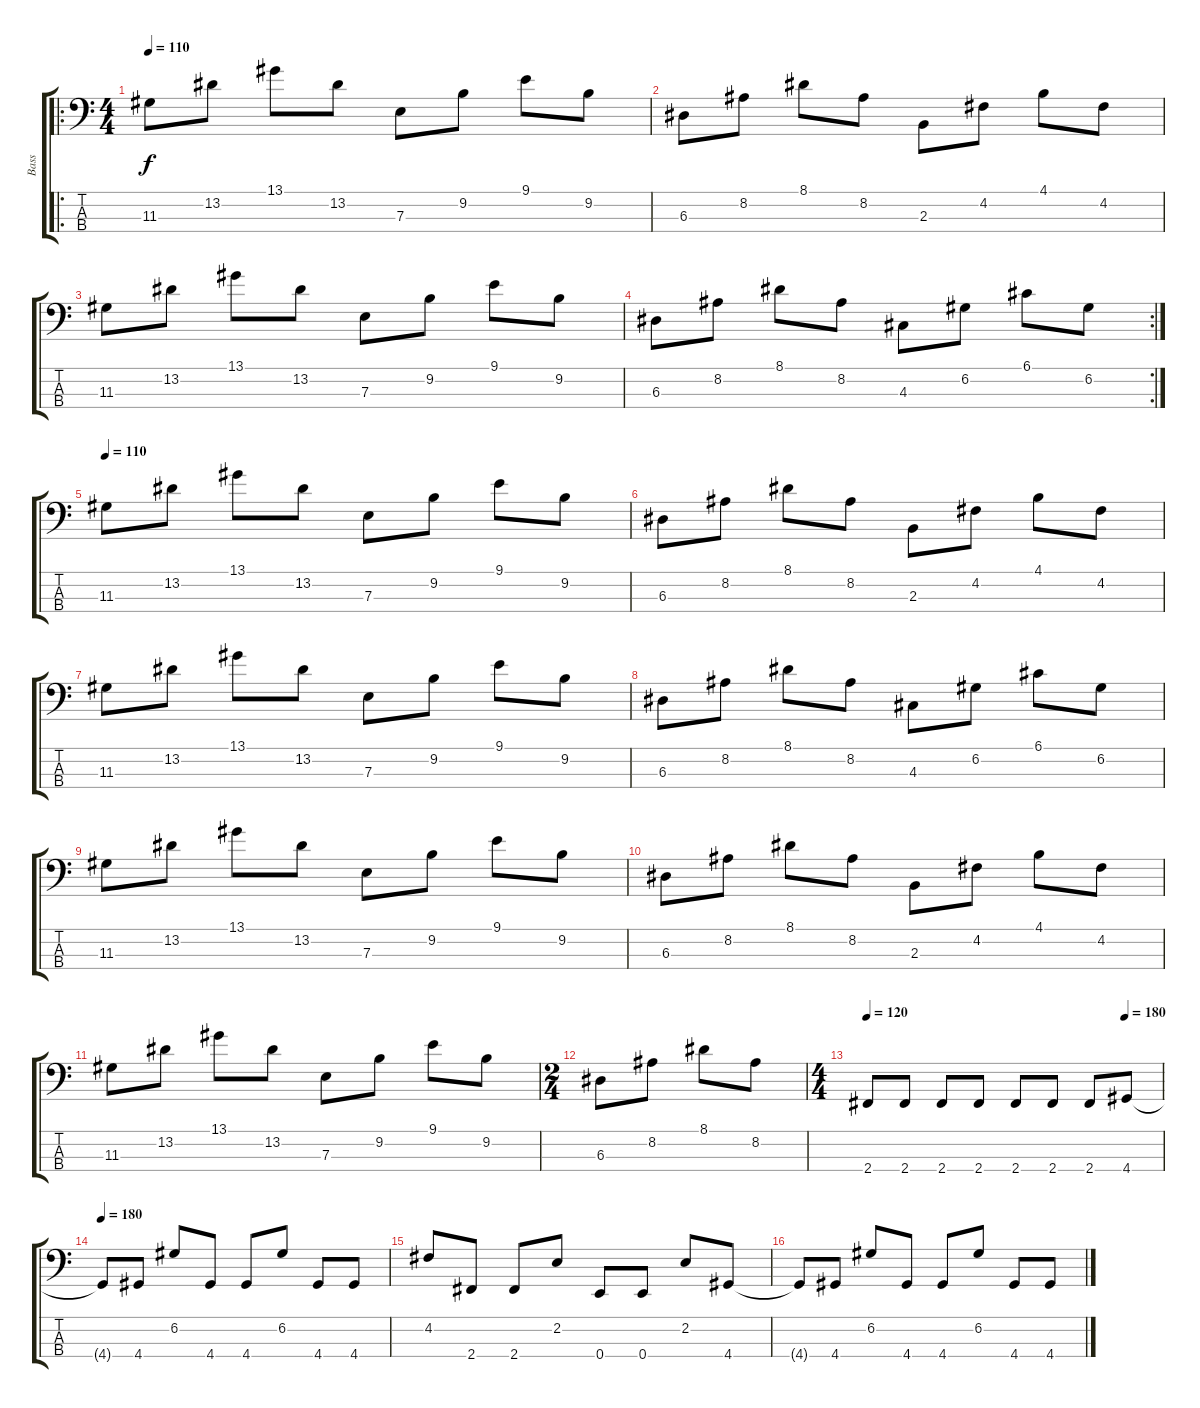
\track ("Bass" "Bass") {instrument electricbassfinger}
\staff {score tabs}
\tuning (G2 D2 A1 E1) {hide}
\ro
\ts (4 4)
\tempo 110
\clef f4
\ks c
11.3.8{dy f} 13.2.8 13.1.8 13.2.8 7.3.8 9.2.8 9.1.8 9.2.8 |
6.3.8 8.2.8 8.1.8 8.2.8 2.3.8 4.2.8 4.1.8 4.2.8 |
11.3.8 13.2.8 13.1.8 13.2.8 7.3.8 9.2.8 9.1.8 9.2.8 |
\rc 2
6.3.8 8.2.8 8.1.8 8.2.8 4.3.8 6.2.8 6.1.8 6.2.8 |
\tempo 110
11.3.8 13.2.8 13.1.8 13.2.8 7.3.8 9.2.8 9.1.8 9.2.8 |
6.3.8 8.2.8 8.1.8 8.2.8 2.3.8 4.2.8 4.1.8 4.2.8 |
11.3.8 13.2.8 13.1.8 13.2.8 7.3.8 9.2.8 9.1.8 9.2.8 |
6.3.8 8.2.8 8.1.8 8.2.8 4.3.8 6.2.8 6.1.8 6.2.8 |
11.3.8 13.2.8 13.1.8 13.2.8 7.3.8 9.2.8 9.1.8 9.2.8 |
6.3.8 8.2.8 8.1.8 8.2.8 2.3.8 4.2.8 4.1.8 4.2.8 |
11.3.8 13.2.8 13.1.8 13.2.8 7.3.8 9.2.8 9.1.8 9.2.8 |
\ts (2 4)
6.3.8 8.2.8 8.1.8 8.2.8 |
\ts (4 4)
\tempo 120
\tempo (180 0.875)
2.4.8 2.4.8 2.4.8 2.4.8 2.4.8 2.4.8 2.4.8 4.4.8 |
\tempo 180
4.4{t}.8 4.4.8 6.2.8 4.4.8 4.4.8 6.2.8 4.4.8 4.4.8 |
4.2.8 2.4.8 2.4.8 2.2.8 0.4.8 0.4.8 2.2.8 4.4.8 |
4.4{t}.8 4.4.8 6.2.8 4.4.8 4.4.8 6.2.8 4.4.8 4.4.8
